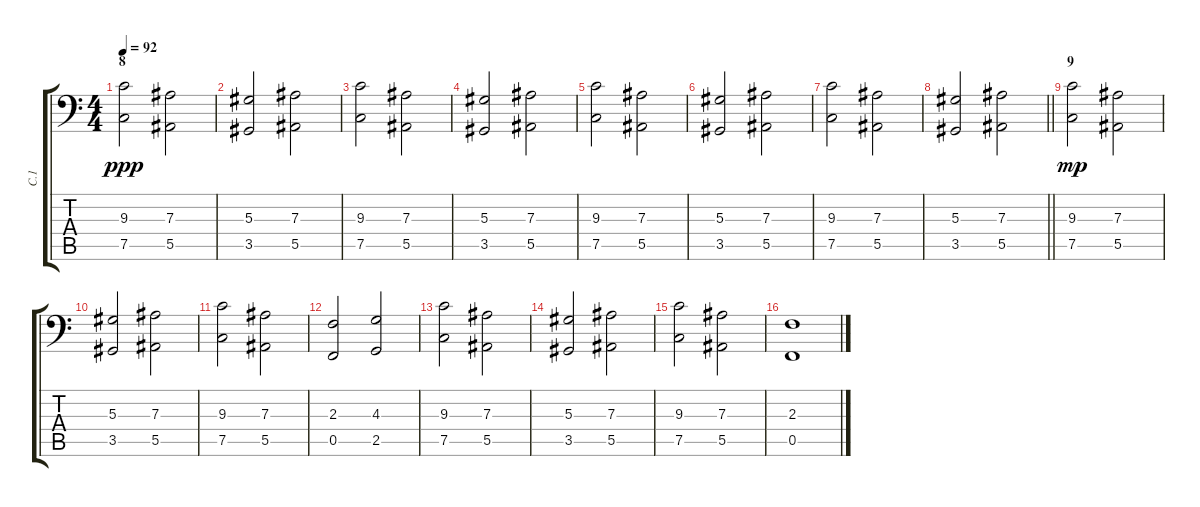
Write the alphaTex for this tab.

\track ("С.1" "С.1") {instrument stringensemble1}
\staff {score tabs}
\tuning (C4 G3 Eb3 Bb2 F2 Bb1) {hide}
\ts (4 4)
\section ("" "8")
\tempo 92
\clef f4
\ks c
(9.3 7.5).2{dy ppp} (7.3 5.5).2 |
(5.3 3.5).2 (7.3 5.5).2 |
(9.3 7.5).2 (7.3 5.5).2 |
(5.3 3.5).2 (7.3 5.5).2 |
(9.3 7.5).2 (7.3 5.5).2 |
(5.3 3.5).2 (7.3 5.5).2 |
(9.3 7.5).2 (7.3 5.5).2 |
\barLineRight lightlight
(5.3 3.5).2 (7.3 5.5).2 |
\section ("" "9")
(9.3 7.5).2{dy mp} (7.3 5.5).2 |
(5.3 3.5).2 (7.3 5.5).2 |
(9.3 7.5).2 (7.3 5.5).2 |
(2.3 0.5).2 (4.3 2.5).2 |
(9.3 7.5).2 (7.3 5.5).2 |
(5.3 3.5).2 (7.3 5.5).2 |
(9.3 7.5).2 (7.3 5.5).2 |
(2.3 0.5).1
